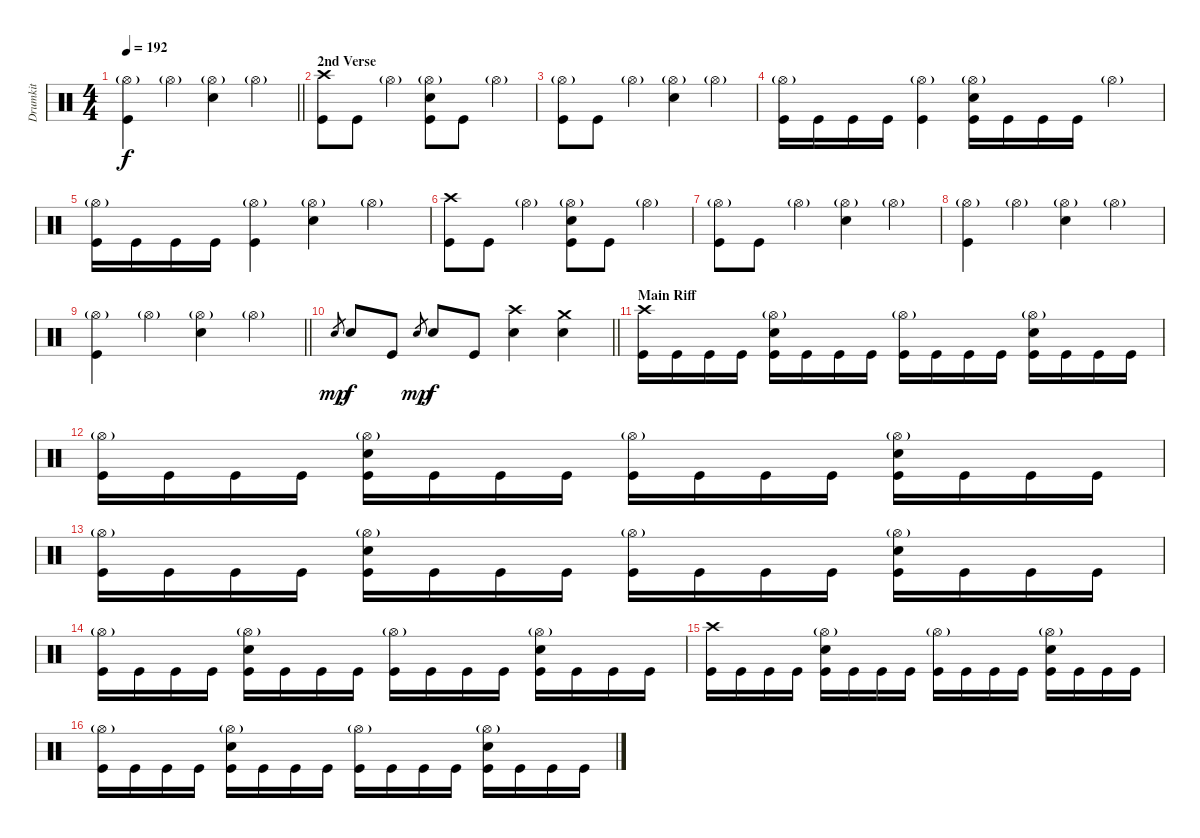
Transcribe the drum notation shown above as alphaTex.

\track ("Drumkit" "Drumkit") {instrument percussion}
\staff {score}
\articulation defaults
\ts (4 4)
\tempo 192
\clef neutral
\barLineRight lightlight
\ks c
("Hi-Hat (open)"{g} "Kick (hit)").4{dy f} "Hi-Hat (open)"{g}.4 ("Hi-Hat (open)"{g} "Snare (hit) 2").4 "Hi-Hat (open)"{g}.4 |
\section ("" "2nd Verse")
("Crash high (hit)" "Kick (hit)").8 "Kick (hit)".8 "Hi-Hat (open)"{g}.4 ("Hi-Hat (open)"{g} "Snare (hit) 2" "Kick (hit)").8 "Kick (hit)".8 "Hi-Hat (open)"{g}.4 |
("Hi-Hat (open)"{g} "Kick (hit)").8 "Kick (hit)".8 "Hi-Hat (open)"{g}.4 ("Hi-Hat (open)"{g} "Snare (hit) 2").4 "Hi-Hat (open)"{g}.4 |
("Hi-Hat (open)"{g} "Kick (hit)").16 "Kick (hit)".16 "Kick (hit)".16 "Kick (hit)".16 ("Hi-Hat (open)"{g} "Kick (hit)").4 ("Hi-Hat (open)"{g} "Snare (hit) 2" "Kick (hit)").16 "Kick (hit)".16 "Kick (hit)".16 "Kick (hit)".16 "Hi-Hat (open)"{g}.4 |
("Hi-Hat (open)"{g} "Kick (hit)").16 "Kick (hit)".16 "Kick (hit)".16 "Kick (hit)".16 ("Hi-Hat (open)"{g} "Kick (hit)").4 ("Hi-Hat (open)"{g} "Snare (hit) 2").4 "Hi-Hat (open)"{g}.4 |
("Crash high (hit)" "Kick (hit)").8 "Kick (hit)".8 "Hi-Hat (open)"{g}.4 ("Hi-Hat (open)"{g} "Snare (hit) 2" "Kick (hit)").8 "Kick (hit)".8 "Hi-Hat (open)"{g}.4 |
("Hi-Hat (open)"{g} "Kick (hit)").8 "Kick (hit)".8 "Hi-Hat (open)"{g}.4 ("Hi-Hat (open)"{g} "Snare (hit) 2").4 "Hi-Hat (open)"{g}.4 |
("Hi-Hat (open)"{g} "Kick (hit)").4 "Hi-Hat (open)"{g}.4 ("Hi-Hat (open)"{g} "Snare (hit) 2").4 "Hi-Hat (open)"{g}.4 |
\barLineRight lightlight
("Hi-Hat (open)"{g} "Kick (hit)").4 "Hi-Hat (open)"{g}.4 ("Hi-Hat (open)"{g} "Snare (hit) 2").4 "Hi-Hat (open)"{g}.4 |
\barLineRight lightlight "Snare (hit)".8{gr dy mp} "Snare (hit) 2".8{dy f} "Kick (hit)".8 "Snare (hit)".8{gr dy mp} "Snare (hit) 2".8{dy f} "Kick (hit)".8
("Crash high (hit)" "Snare (hit) 2").4 ("Crash medium (hit)" "Snare (hit) 2").4 |
\section ("" "Main Riff")
("Crash high (hit)" "Kick (hit)").16 "Kick (hit)".16 "Kick (hit)".16 "Kick (hit)".16 ("Hi-Hat (open)"{g} "Snare (hit) 2" "Kick (hit)").16 "Kick (hit)".16 "Kick (hit)".16 "Kick (hit)".16 ("Hi-Hat (open)"{g} "Kick (hit)").16 "Kick (hit)".16 "Kick (hit)".16 "Kick (hit)".16 ("Hi-Hat (open)"{g} "Snare (hit) 2" "Kick (hit)").16 "Kick (hit)".16 "Kick (hit)".16 "Kick (hit)".16 |
("Hi-Hat (open)"{g} "Kick (hit)").16 "Kick (hit)".16 "Kick (hit)".16 "Kick (hit)".16 ("Hi-Hat (open)"{g} "Snare (hit) 2" "Kick (hit)").16 "Kick (hit)".16 "Kick (hit)".16 "Kick (hit)".16 ("Hi-Hat (open)"{g} "Kick (hit)").16 "Kick (hit)".16 "Kick (hit)".16 "Kick (hit)".16 ("Hi-Hat (open)"{g} "Snare (hit) 2" "Kick (hit)").16 "Kick (hit)".16 "Kick (hit)".16 "Kick (hit)".16 |
("Hi-Hat (open)"{g} "Kick (hit)").16 "Kick (hit)".16 "Kick (hit)".16 "Kick (hit)".16 ("Hi-Hat (open)"{g} "Snare (hit) 2" "Kick (hit)").16 "Kick (hit)".16 "Kick (hit)".16 "Kick (hit)".16 ("Hi-Hat (open)"{g} "Kick (hit)").16 "Kick (hit)".16 "Kick (hit)".16 "Kick (hit)".16 ("Hi-Hat (open)"{g} "Snare (hit) 2" "Kick (hit)").16 "Kick (hit)".16 "Kick (hit)".16 "Kick (hit)".16 |
("Hi-Hat (open)"{g} "Kick (hit)").16 "Kick (hit)".16 "Kick (hit)".16 "Kick (hit)".16 ("Hi-Hat (open)"{g} "Snare (hit) 2" "Kick (hit)").16 "Kick (hit)".16 "Kick (hit)".16 "Kick (hit)".16 ("Hi-Hat (open)"{g} "Kick (hit)").16 "Kick (hit)".16 "Kick (hit)".16 "Kick (hit)".16 ("Hi-Hat (open)"{g} "Snare (hit) 2" "Kick (hit)").16 "Kick (hit)".16 "Kick (hit)".16 "Kick (hit)".16 |
("Crash high (hit)" "Kick (hit)").16 "Kick (hit)".16 "Kick (hit)".16 "Kick (hit)".16 ("Hi-Hat (open)"{g} "Snare (hit) 2" "Kick (hit)").16 "Kick (hit)".16 "Kick (hit)".16 "Kick (hit)".16 ("Hi-Hat (open)"{g} "Kick (hit)").16 "Kick (hit)".16 "Kick (hit)".16 "Kick (hit)".16 ("Hi-Hat (open)"{g} "Snare (hit) 2" "Kick (hit)").16 "Kick (hit)".16 "Kick (hit)".16 "Kick (hit)".16 |
("Hi-Hat (open)"{g} "Kick (hit)").16 "Kick (hit)".16 "Kick (hit)".16 "Kick (hit)".16 ("Hi-Hat (open)"{g} "Snare (hit) 2" "Kick (hit)").16 "Kick (hit)".16 "Kick (hit)".16 "Kick (hit)".16 ("Hi-Hat (open)"{g} "Kick (hit)").16 "Kick (hit)".16 "Kick (hit)".16 "Kick (hit)".16 ("Hi-Hat (open)"{g} "Snare (hit) 2" "Kick (hit)").16 "Kick (hit)".16 "Kick (hit)".16 "Kick (hit)".16
